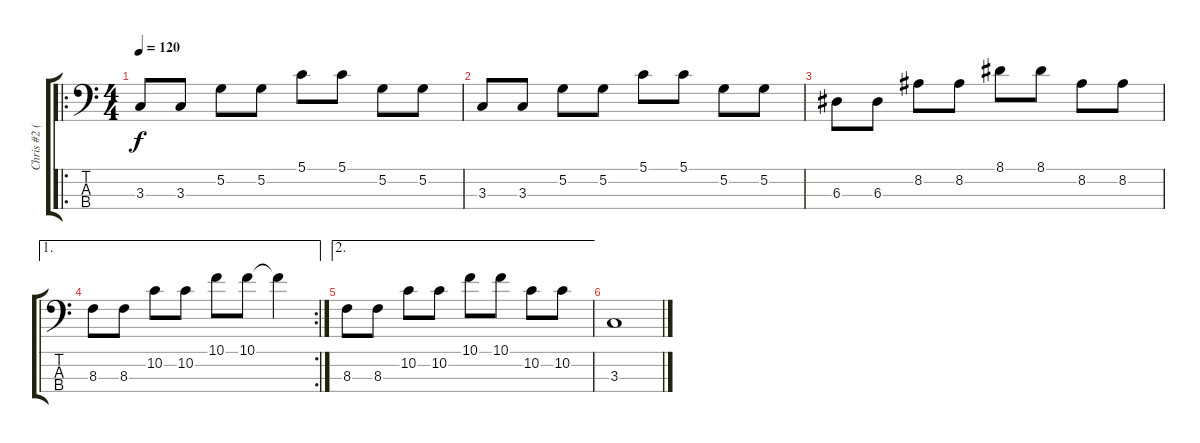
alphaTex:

\track ("Chris #2 (Bass)" "Chris #2 (") {instrument electricbasspick}
\staff {score tabs}
\tuning (G2 D2 A1 E1) {hide}
\ro
\ts (4 4)
\tempo 120
\clef f4
\ks c
3.3.8{dy f} 3.3.8 5.2.8 5.2.8 5.1.8 5.1.8 5.2.8 5.2.8 |
3.3.8 3.3.8 5.2.8 5.2.8 5.1.8 5.1.8 5.2.8 5.2.8 |
6.3.8 6.3.8 8.2.8 8.2.8 8.1.8 8.1.8 8.2.8 8.2.8 |
\ae 1
\rc 2
8.3.8 8.3.8 10.2.8 10.2.8 10.1.8 10.1.8 10.1{t}.4 |
\ae 2
8.3.8 8.3.8 10.2.8 10.2.8 10.1.8 10.1.8 10.2.8 10.2.8 |
3.3.1
